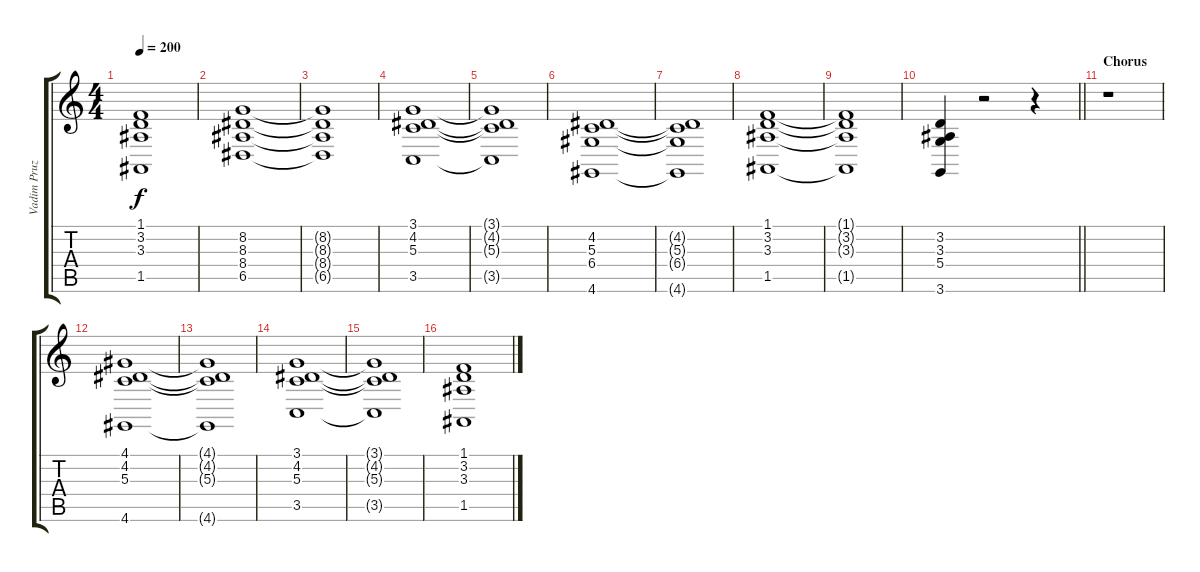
\track ("Vadim Pruzhanov (Ensemble)" "Vadim Pruz") {instrument stringensemble1}
\staff {score tabs}
\tuning (E4 B3 G3 D3 A2 E2) {hide}
\ts (4 4)
\tempo 200
\clef g2
\ks aminor
(1.1{t} 3.2{t} 3.3{t} 1.5{t}).1{dy f} |
(8.2 8.3 8.4 6.5).1 |
(8.2{t} 8.3{t} 8.4{t} 6.5{t}).1 |
(3.1 4.2 5.3 3.5).1 |
(3.1{t} 4.2{t} 5.3{t} 3.5{t}).1 |
(4.2 5.3 6.4 4.6).1 |
(4.2{t} 5.3{t} 6.4{t} 4.6{t}).1 |
(1.1 3.2 3.3 1.5).1 |
(1.1{t} 3.2{t} 3.3{t} 1.5{t}).1 |
\barLineRight lightlight
(3.2 3.3 5.4 3.6).4 r.2 r.4 |
\section ("" "Chorus")
r.1 |
(4.1 4.2 5.3 4.6).1 |
(4.1{t} 4.2{t} 5.3{t} 4.6{t}).1 |
(3.1 4.2 5.3 3.5).1 |
(3.1{t} 4.2{t} 5.3{t} 3.5{t}).1 |
(1.1 3.2 3.3 1.5).1
